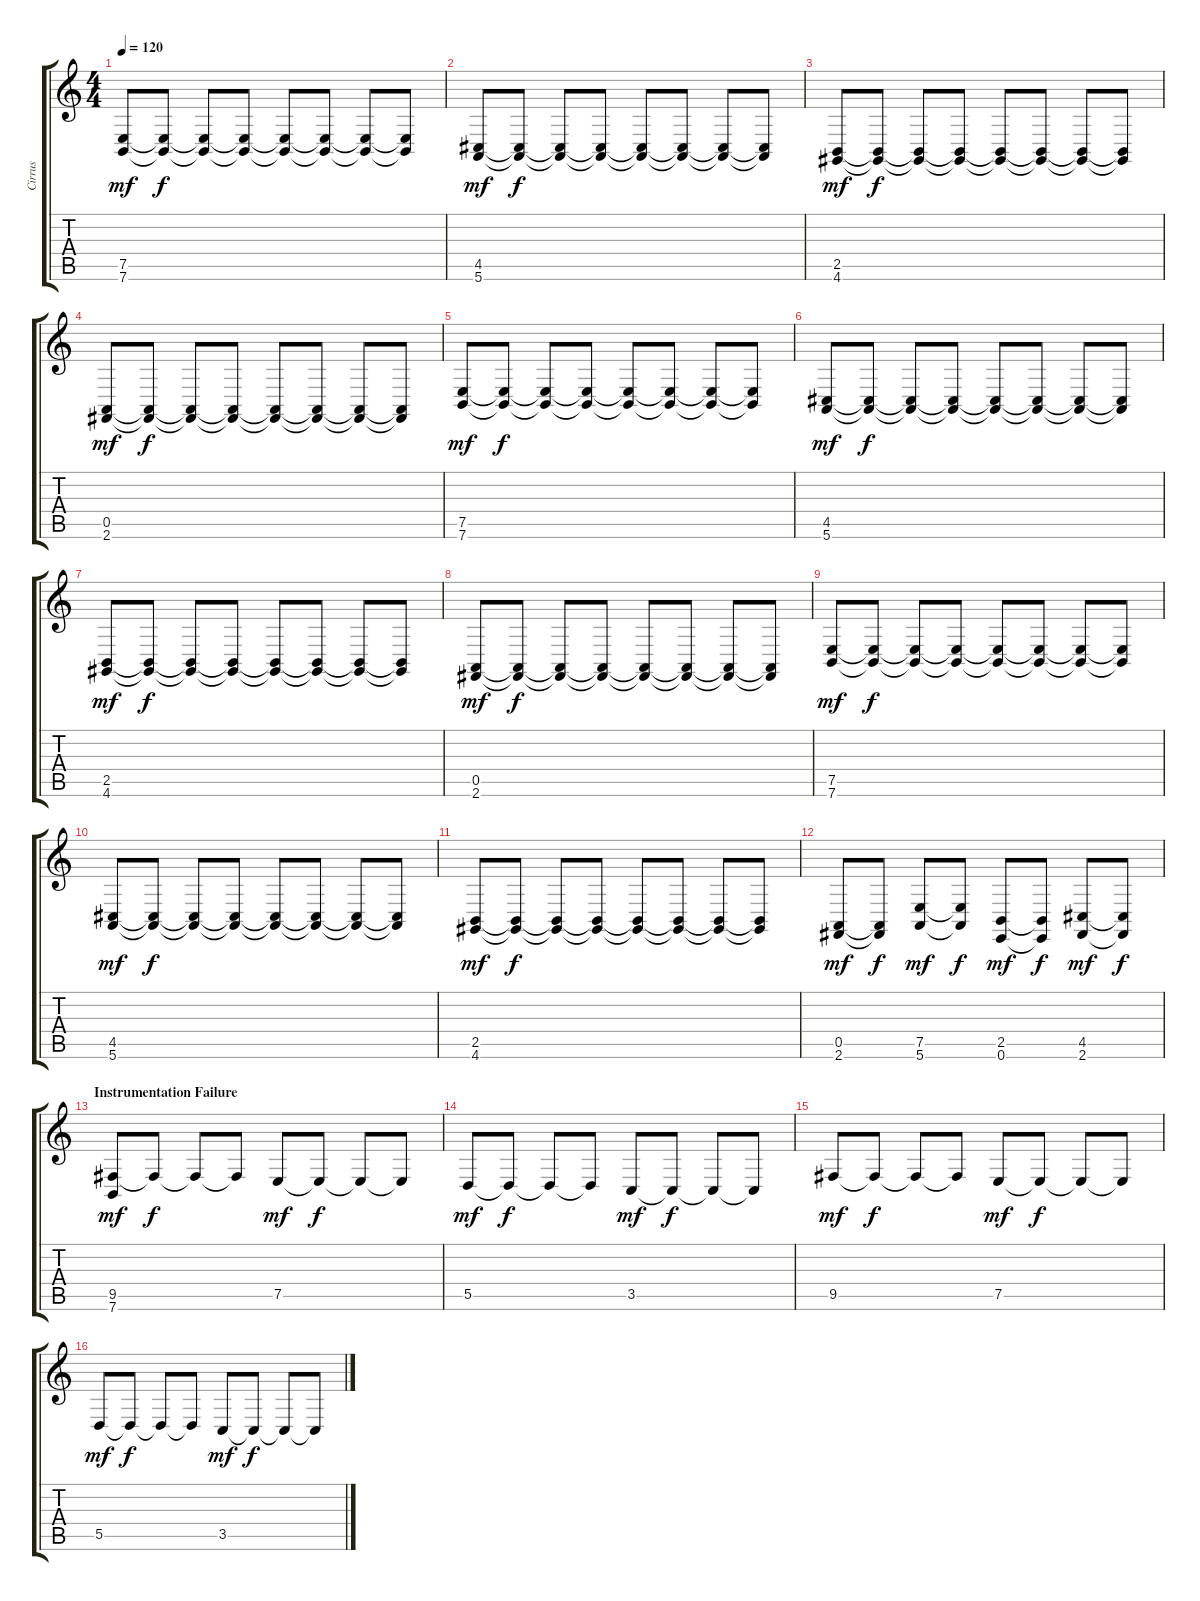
\track ("Cirrus" "Cirrus") {instrument stringensemble1}
\staff {score tabs}
\tuning (E4 B3 G3 D3 A2 E2) {hide}
\ts (4 4)
\tempo 120
\clef g2
\ks c
(7.5 7.6).8{dy mf} (7.5{t} 7.6{t}).8{dy f} (7.5{t} 7.6{t}).8 (7.5{t} 7.6{t}).8 (7.5{t} 7.6{t}).8 (7.5{t} 7.6{t}).8 (7.5{t} 7.6{t}).8 (7.5{t} 7.6{t}).8 |
(4.5 5.6).8{dy mf} (4.5{t} 5.6{t}).8{dy f} (4.5{t} 5.6{t}).8 (4.5{t} 5.6{t}).8 (4.5{t} 5.6{t}).8 (4.5{t} 5.6{t}).8 (4.5{t} 5.6{t}).8 (4.5{t} 5.6{t}).8 |
(2.5 4.6).8{dy mf} (2.5{t} 4.6{t}).8{dy f} (2.5{t} 4.6{t}).8 (2.5{t} 4.6{t}).8 (2.5{t} 4.6{t}).8 (2.5{t} 4.6{t}).8 (2.5{t} 4.6{t}).8 (2.5{t} 4.6{t}).8 |
(0.5 2.6).8{dy mf} (0.5{t} 2.6{t}).8{dy f} (0.5{t} 2.6{t}).8 (0.5{t} 2.6{t}).8 (0.5{t} 2.6{t}).8 (0.5{t} 2.6{t}).8 (0.5{t} 2.6{t}).8 (0.5{t} 2.6{t}).8 |
(7.5 7.6).8{dy mf} (7.5{t} 7.6{t}).8{dy f} (7.5{t} 7.6{t}).8 (7.5{t} 7.6{t}).8 (7.5{t} 7.6{t}).8 (7.5{t} 7.6{t}).8 (7.5{t} 7.6{t}).8 (7.5{t} 7.6{t}).8 |
(4.5 5.6).8{dy mf} (4.5{t} 5.6{t}).8{dy f} (4.5{t} 5.6{t}).8 (4.5{t} 5.6{t}).8 (4.5{t} 5.6{t}).8 (4.5{t} 5.6{t}).8 (4.5{t} 5.6{t}).8 (4.5{t} 5.6{t}).8 |
(2.5 4.6).8{dy mf} (2.5{t} 4.6{t}).8{dy f} (2.5{t} 4.6{t}).8 (2.5{t} 4.6{t}).8 (2.5{t} 4.6{t}).8 (2.5{t} 4.6{t}).8 (2.5{t} 4.6{t}).8 (2.5{t} 4.6{t}).8 |
(0.5 2.6).8{dy mf} (0.5{t} 2.6{t}).8{dy f} (0.5{t} 2.6{t}).8 (0.5{t} 2.6{t}).8 (0.5{t} 2.6{t}).8 (0.5{t} 2.6{t}).8 (0.5{t} 2.6{t}).8 (0.5{t} 2.6{t}).8 |
(7.5 7.6).8{dy mf} (7.5{t} 7.6{t}).8{dy f} (7.5{t} 7.6{t}).8 (7.5{t} 7.6{t}).8 (7.5{t} 7.6{t}).8 (7.5{t} 7.6{t}).8 (7.5{t} 7.6{t}).8 (7.5{t} 7.6{t}).8 |
(4.5 5.6).8{dy mf} (4.5{t} 5.6{t}).8{dy f} (4.5{t} 5.6{t}).8 (4.5{t} 5.6{t}).8 (4.5{t} 5.6{t}).8 (4.5{t} 5.6{t}).8 (4.5{t} 5.6{t}).8 (4.5{t} 5.6{t}).8 |
(2.5 4.6).8{dy mf} (2.5{t} 4.6{t}).8{dy f} (2.5{t} 4.6{t}).8 (2.5{t} 4.6{t}).8 (2.5{t} 4.6{t}).8 (2.5{t} 4.6{t}).8 (2.5{t} 4.6{t}).8 (2.5{t} 4.6{t}).8 |
(0.5 2.6).8{dy mf} (0.5{t} 2.6{t}).8{dy f} (7.5 5.6).8{dy mf} (7.5{t} 5.6{t}).8{dy f} (2.5 0.6).8{dy mf} (2.5{t} 0.6{t}).8{dy f} (4.5 2.6).8{dy mf} (4.5{t} 2.6{t}).8{dy f} |
\section ("" "Instrumentation Failure")
(9.5 7.6).8{dy mf balance 4} 9.5{t}.8{dy f} 9.5{t}.8 9.5{t}.8 7.5.8{dy mf} 7.5{t}.8{dy f} 7.5{t}.8 7.5{t}.8 |
5.5.8{dy mf} 5.5{t}.8{dy f} 5.5{t}.8 5.5{t}.8 3.5.8{dy mf} 3.5{t}.8{dy f} 3.5{t}.8 3.5{t}.8 |
9.5.8{dy mf} 9.5{t}.8{dy f} 9.5{t}.8 9.5{t}.8 7.5.8{dy mf} 7.5{t}.8{dy f} 7.5{t}.8 7.5{t}.8 |
5.5.8{dy mf} 5.5{t}.8{dy f} 5.5{t}.8 5.5{t}.8 3.5.8{dy mf} 3.5{t}.8{dy f} 3.5{t}.8 3.5{t}.8
